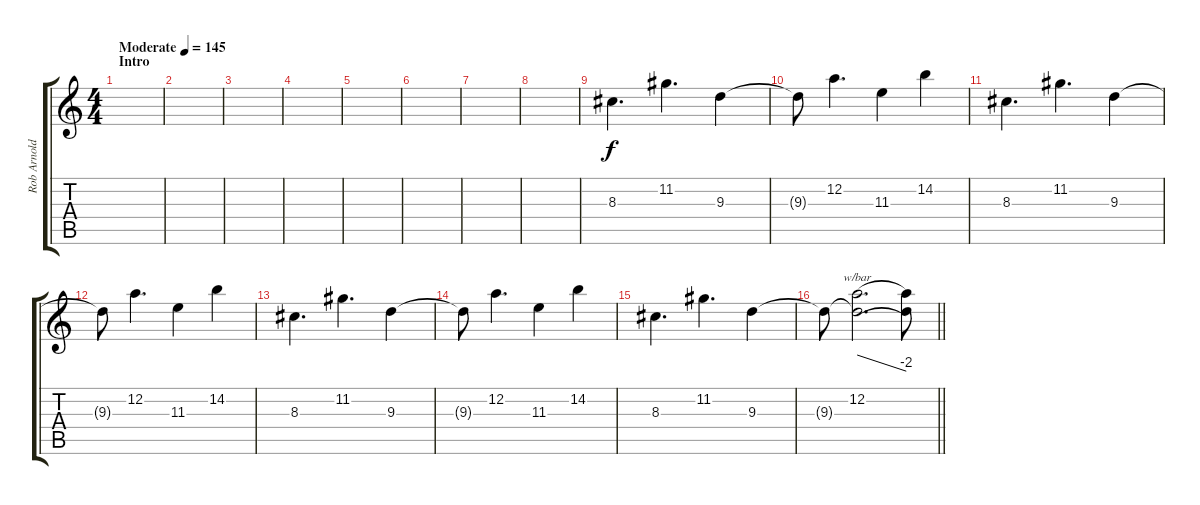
\track ("Rob Arnold (lead)" "Rob Arnold") {instrument distortionguitar}
\staff {score tabs}
\tuning (D4 A3 F3 C3 G2 C2) {hide}
\ts (4 4)
\section ("" "Intro")
\tempo (145 "Moderate")
\clef g2
\ks c
|
|
|
|
|
|
|
|
8.3.4{d} 11.2.4{d} 9.3.4 |
9.3{t}.8 12.2.4{d} 11.3.4 14.2.4 |
8.3.4{d} 11.2.4{d} 9.3.4 |
9.3{t}.8 12.2.4{d} 11.3.4 14.2.4 |
8.3.4{d} 11.2.4{d} 9.3.4 |
9.3{t}.8 12.2.4{d} 11.3.4 14.2.4 |
8.3.4{d} 11.2.4{d} 9.3.4 |
\barLineRight lightlight
9.3{t}.8 (12.2 9.3{t}).2{d tbe (dive default 0 0 60 -8)} (12.2{t} 9.3{t}).8
